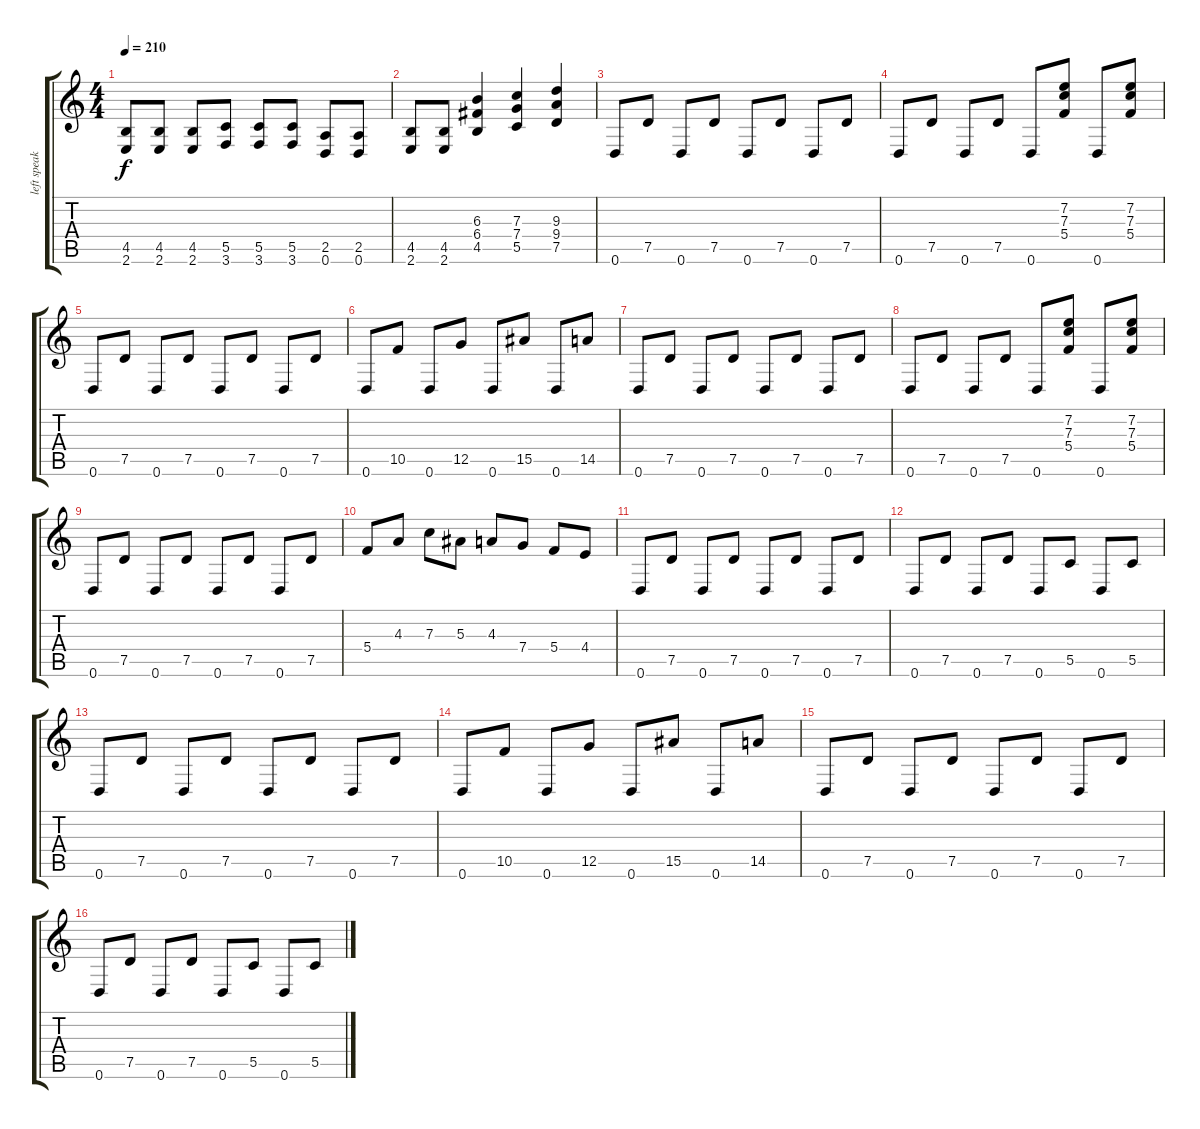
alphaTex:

\track ("left speaker" "left speak") {instrument distortionguitar}
\staff {score tabs}
\tuning (D4 A3 F3 C3 G2 D2) {hide}
\ts (4 4)
\tempo 210
\clef g2
\ks c
(4.5 2.6).8{dy f} (4.5 2.6).8 (4.5 2.6).8 (5.5 3.6).8 (5.5 3.6).8 (5.5 3.6).8 (2.5 0.6).8 (2.5 0.6).8 |
(4.5 2.6).8 (4.5 2.6).8 (6.3 6.4 4.5).4 (7.3 7.4 5.5).4 (9.3 9.4 7.5).4 |
0.6.8 7.5.8 0.6.8 7.5.8 0.6.8 7.5.8 0.6.8 7.5.8 |
0.6.8 7.5.8 0.6.8 7.5.8 0.6.8 (7.2 7.3 5.4).8 0.6.8 (7.2 7.3 5.4).8 |
0.6.8 7.5.8 0.6.8 7.5.8 0.6.8 7.5.8 0.6.8 7.5.8 |
0.6.8 10.5.8 0.6.8 12.5.8 0.6.8 15.5.8 0.6.8 14.5.8 |
0.6.8 7.5.8 0.6.8 7.5.8 0.6.8 7.5.8 0.6.8 7.5.8 |
0.6.8 7.5.8 0.6.8 7.5.8 0.6.8 (7.2 7.3 5.4).8 0.6.8 (7.2 7.3 5.4).8 |
0.6.8 7.5.8 0.6.8 7.5.8 0.6.8 7.5.8 0.6.8 7.5.8 |
5.4.8 4.3.8 7.3.8 5.3.8 4.3.8 7.4.8 5.4.8 4.4.8 |
0.6.8 7.5.8 0.6.8 7.5.8 0.6.8 7.5.8 0.6.8 7.5.8 |
0.6.8 7.5.8 0.6.8 7.5.8 0.6.8 5.5.8 0.6.8 5.5.8 |
0.6.8 7.5.8 0.6.8 7.5.8 0.6.8 7.5.8 0.6.8 7.5.8 |
0.6.8 10.5.8 0.6.8 12.5.8 0.6.8 15.5.8 0.6.8 14.5.8 |
0.6.8 7.5.8 0.6.8 7.5.8 0.6.8 7.5.8 0.6.8 7.5.8 |
0.6.8 7.5.8 0.6.8 7.5.8 0.6.8 5.5.8 0.6.8 5.5.8
